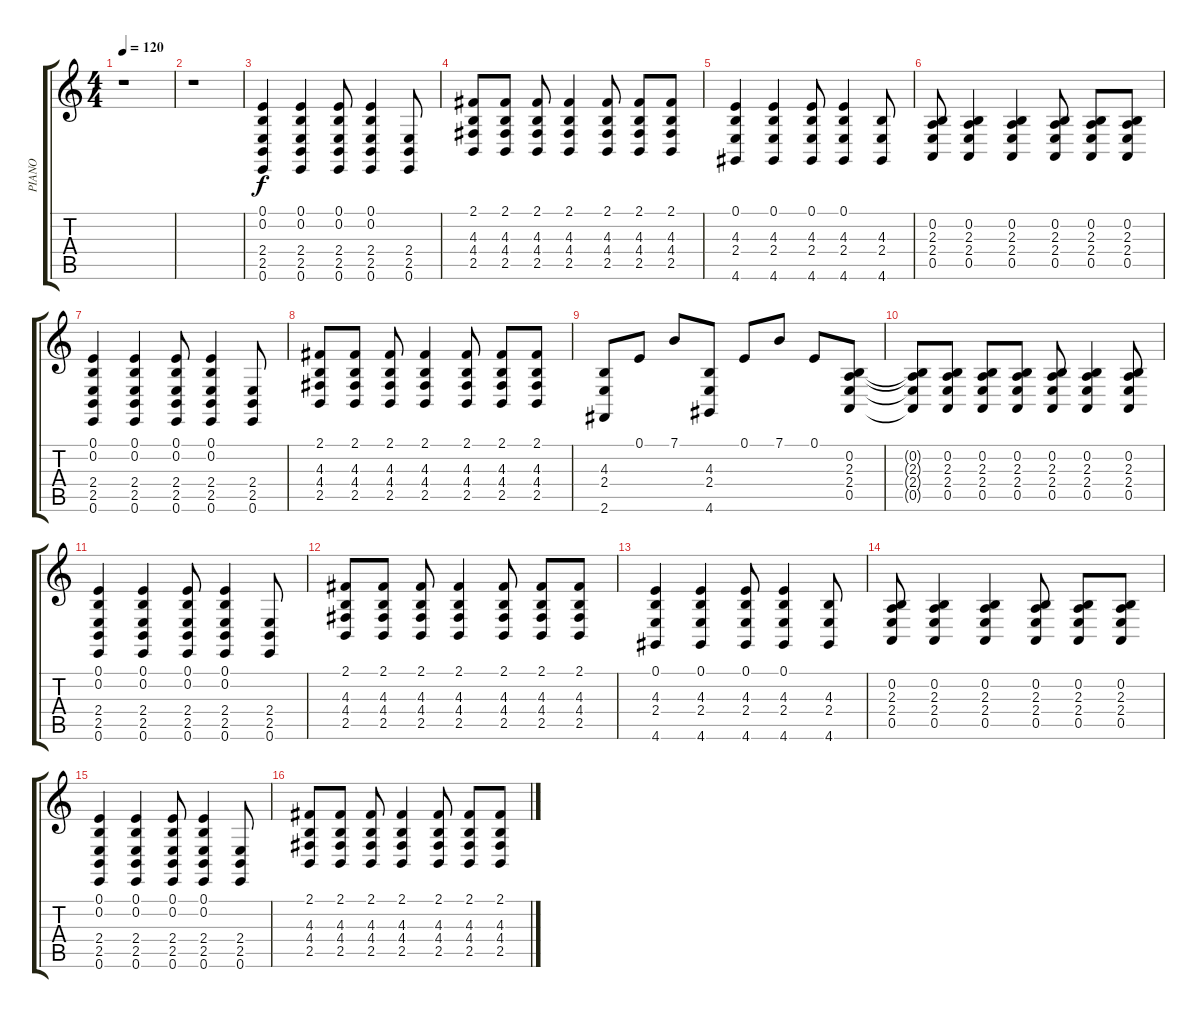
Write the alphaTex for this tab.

\track ("PIANO" "PIANO") {instrument acousticgrandpiano}
\staff {score tabs}
\tuning (E4 B3 G3 D3 A2 E2) {hide}
\ts (4 4)
\tempo 120
\clef g2
\ks c
r.1{dy f instrument acousticgrandpiano} |
r.1 |
(0.1 0.2 2.4 2.5 0.6).4 (0.1 0.2 2.4 2.5 0.6).4 (0.1 0.2 2.4 2.5 0.6).8 (0.1 0.2 2.4 2.5 0.6).4 (2.4 2.5 0.6).8 |
(2.1 4.3 4.4 2.5).8 (2.1 4.3 4.4 2.5).8 (2.1 4.3 4.4 2.5).8 (2.1 4.3 4.4 2.5).4 (2.1 4.3 4.4 2.5).8 (2.1 4.3 4.4 2.5).8 (2.1 4.3 4.4 2.5).8 |
(0.1 4.3 2.4 4.6).4 (0.1 4.3 2.4 4.6).4 (0.1 4.3 2.4 4.6).8 (0.1 4.3 2.4 4.6).4 (4.3 2.4 4.6).8 |
(0.2 2.3 2.4 0.5).8 (0.2 2.3 2.4 0.5).4 (0.2 2.3 2.4 0.5).4 (0.2 2.3 2.4 0.5).8 (0.2 2.3 2.4 0.5).8 (0.2 2.3 2.4 0.5).8 |
(0.1 0.2 2.4 2.5 0.6).4 (0.1 0.2 2.4 2.5 0.6).4 (0.1 0.2 2.4 2.5 0.6).8 (0.1 0.2 2.4 2.5 0.6).4 (2.4 2.5 0.6).8 |
(2.1 4.3 4.4 2.5).8 (2.1 4.3 4.4 2.5).8 (2.1 4.3 4.4 2.5).8 (2.1 4.3 4.4 2.5).4 (2.1 4.3 4.4 2.5).8 (2.1 4.3 4.4 2.5).8 (2.1 4.3 4.4 2.5).8 |
(4.3 2.4 2.6).8 0.1.8 7.1.8 (4.3 2.4 4.6).8 0.1.8 7.1.8 0.1.8 (0.2 2.3 2.4 0.5).8 |
(0.2{t} 2.3{t} 2.4{t} 0.5{t}).8 (0.2 2.3 2.4 0.5).8 (0.2 2.3 2.4 0.5).8 (0.2 2.3 2.4 0.5).8 (0.2 2.3 2.4 0.5).8 (0.2 2.3 2.4 0.5).4 (0.2 2.3 2.4 0.5).8 |
(0.1 0.2 2.4 2.5 0.6).4 (0.1 0.2 2.4 2.5 0.6).4 (0.1 0.2 2.4 2.5 0.6).8 (0.1 0.2 2.4 2.5 0.6).4 (2.4 2.5 0.6).8 |
(2.1 4.3 4.4 2.5).8 (2.1 4.3 4.4 2.5).8 (2.1 4.3 4.4 2.5).8 (2.1 4.3 4.4 2.5).4 (2.1 4.3 4.4 2.5).8 (2.1 4.3 4.4 2.5).8 (2.1 4.3 4.4 2.5).8 |
(0.1 4.3 2.4 4.6).4 (0.1 4.3 2.4 4.6).4 (0.1 4.3 2.4 4.6).8 (0.1 4.3 2.4 4.6).4 (4.3 2.4 4.6).8 |
(0.2 2.3 2.4 0.5).8 (0.2 2.3 2.4 0.5).4 (0.2 2.3 2.4 0.5).4 (0.2 2.3 2.4 0.5).8 (0.2 2.3 2.4 0.5).8 (0.2 2.3 2.4 0.5).8 |
(0.1 0.2 2.4 2.5 0.6).4 (0.1 0.2 2.4 2.5 0.6).4 (0.1 0.2 2.4 2.5 0.6).8 (0.1 0.2 2.4 2.5 0.6).4 (2.4 2.5 0.6).8 |
(2.1 4.3 4.4 2.5).8 (2.1 4.3 4.4 2.5).8 (2.1 4.3 4.4 2.5).8 (2.1 4.3 4.4 2.5).4 (2.1 4.3 4.4 2.5).8 (2.1 4.3 4.4 2.5).8 (2.1 4.3 4.4 2.5).8
